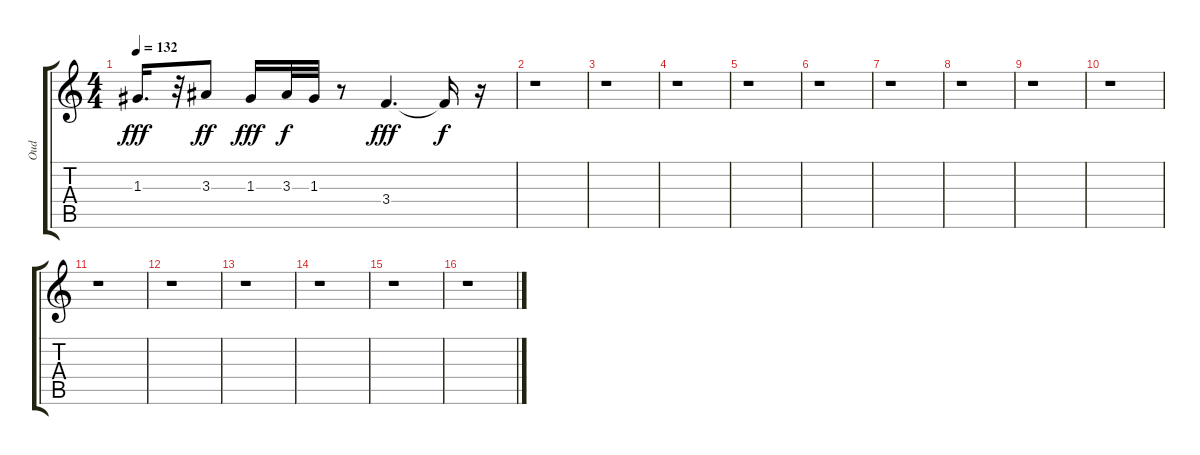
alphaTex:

\track ("Oud" "Oud") {instrument banjo}
\staff {score tabs}
\tuning (E4 B3 G3 D3 A2 E2) {hide}
\displaytranspose 12
\ts (4 4)
\tempo 132
\clef g2
\ks c
1.3.16{d dy fff} r.32 3.3.8{dy ff} 1.3.16{dy fff} 3.3.32{dy f} 1.3.32 r.8 3.4.4{d dy fff} 3.4{t}.16{dy f} r.16 |
r.1 |
r.1 |
r.1 |
r.1 |
r.1 |
r.1 |
r.1 |
r.1 |
r.1 |
r.1 |
r.1 |
r.1 |
r.1 |
r.1 |
r.1
